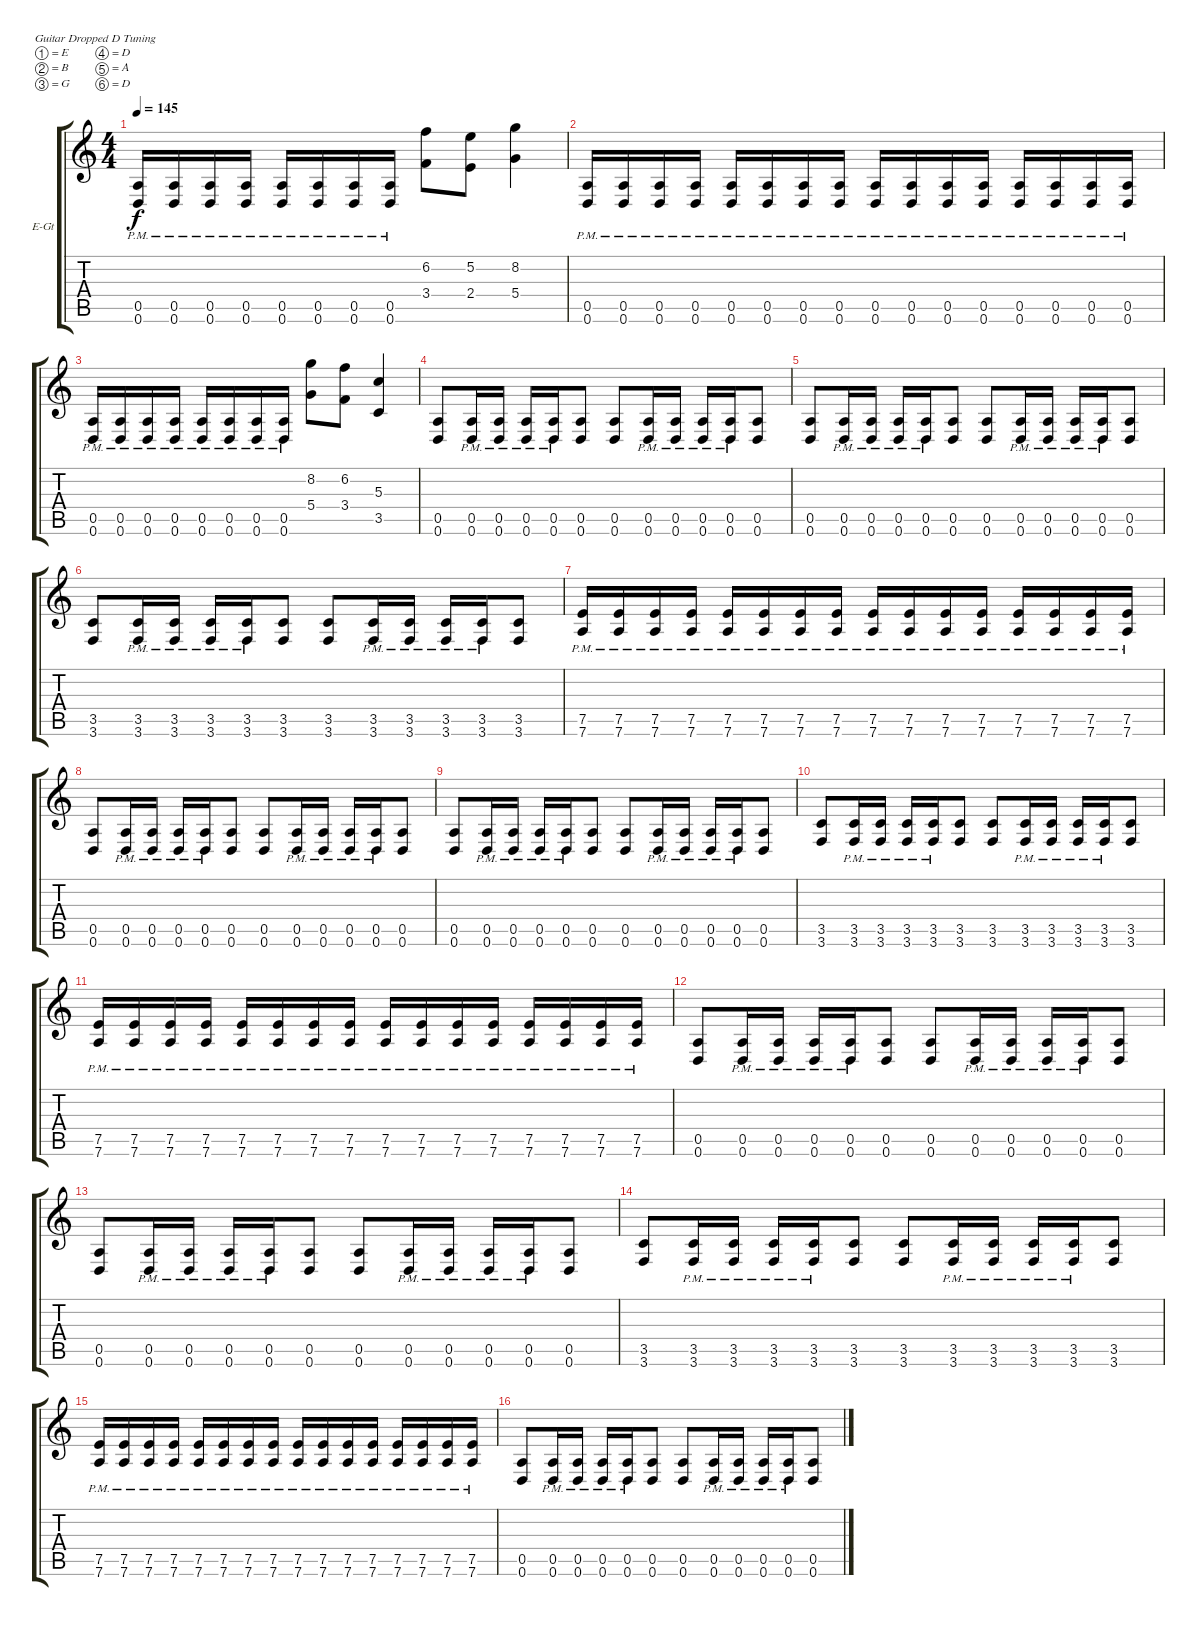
\bracketExtendMode groupsimilarinstruments
\firstSystemTrackNameOrientation horizontal
\otherSystemsTrackNameOrientation horizontal
\track ("Spur 2" "E-Gt") {instrument distortionguitar}
\staff {score tabs}
\tuning (E4 B3 G3 D3 A2 D2)
\ts (4 4)
\tempo 145
\clef g2
\ks c
(0.5{pm} 0.6{pm}).16{dy f} (0.5{pm} 0.6{pm}).16 (0.5{pm} 0.6{pm}).16 (0.5{pm} 0.6{pm}).16 (0.5{pm} 0.6{pm}).16 (0.5{pm} 0.6{pm}).16 (0.5{pm} 0.6{pm}).16 (0.5{pm} 0.6{pm}).16 (6.2 3.4).8 (5.2 2.4).8 (8.2 5.4).4 |
(0.5{pm} 0.6{pm}).16 (0.5{pm} 0.6{pm}).16 (0.5{pm} 0.6{pm}).16 (0.5{pm} 0.6{pm}).16 (0.5{pm} 0.6{pm}).16 (0.5{pm} 0.6{pm}).16 (0.5{pm} 0.6{pm}).16 (0.5{pm} 0.6{pm}).16 (0.5{pm} 0.6{pm}).16 (0.5{pm} 0.6{pm}).16 (0.5{pm} 0.6{pm}).16 (0.5{pm} 0.6{pm}).16 (0.5{pm} 0.6{pm}).16 (0.5{pm} 0.6{pm}).16 (0.5{pm} 0.6{pm}).16 (0.5{pm} 0.6{pm}).16 |
(0.5{pm} 0.6{pm}).16 (0.5{pm} 0.6{pm}).16 (0.5{pm} 0.6{pm}).16 (0.5{pm} 0.6{pm}).16 (0.5{pm} 0.6{pm}).16 (0.5{pm} 0.6{pm}).16 (0.5{pm} 0.6{pm}).16 (0.5{pm} 0.6{pm}).16 (8.2 5.4).8 (6.2 3.4).8 (5.3 3.5).4 |
(0.5 0.6).8 (0.5{pm} 0.6{pm}).16 (0.5{pm} 0.6{pm}).16 (0.5{pm} 0.6{pm}).16 (0.5{pm} 0.6{pm}).16 (0.5 0.6).8 (0.5 0.6).8 (0.5{pm} 0.6{pm}).16 (0.5{pm} 0.6{pm}).16 (0.5{pm} 0.6{pm}).16 (0.5{pm} 0.6{pm}).16 (0.5 0.6).8 |
(0.5 0.6).8 (0.5{pm} 0.6{pm}).16 (0.5{pm} 0.6{pm}).16 (0.5{pm} 0.6{pm}).16 (0.5{pm} 0.6{pm}).16 (0.5 0.6).8 (0.5 0.6).8 (0.5{pm} 0.6{pm}).16 (0.5{pm} 0.6{pm}).16 (0.5{pm} 0.6{pm}).16 (0.5{pm} 0.6{pm}).16 (0.5 0.6).8 |
(3.5 3.6).8 (3.5{pm} 3.6{pm}).16 (3.5{pm} 3.6{pm}).16 (3.5{pm} 3.6{pm}).16 (3.5{pm} 3.6{pm}).16 (3.5 3.6).8 (3.5 3.6).8 (3.5{pm} 3.6{pm}).16 (3.5{pm} 3.6{pm}).16 (3.5{pm} 3.6{pm}).16 (3.5{pm} 3.6{pm}).16 (3.5 3.6).8 |
(7.5{pm} 7.6{pm}).16 (7.5{pm} 7.6{pm}).16 (7.5{pm} 7.6{pm}).16 (7.5{pm} 7.6{pm}).16 (7.5{pm} 7.6{pm}).16 (7.5{pm} 7.6{pm}).16 (7.5{pm} 7.6{pm}).16 (7.5{pm} 7.6{pm}).16 (7.5{pm} 7.6{pm}).16 (7.5{pm} 7.6{pm}).16 (7.5{pm} 7.6{pm}).16 (7.5{pm} 7.6{pm}).16 (7.5{pm} 7.6{pm}).16 (7.5{pm} 7.6{pm}).16 (7.5{pm} 7.6{pm}).16 (7.5{pm} 7.6{pm}).16 |
(0.5 0.6).8 (0.5{pm} 0.6{pm}).16 (0.5{pm} 0.6{pm}).16 (0.5{pm} 0.6{pm}).16 (0.5{pm} 0.6{pm}).16 (0.5 0.6).8 (0.5 0.6).8 (0.5{pm} 0.6{pm}).16 (0.5{pm} 0.6{pm}).16 (0.5{pm} 0.6{pm}).16 (0.5{pm} 0.6{pm}).16 (0.5 0.6).8 |
(0.5 0.6).8 (0.5{pm} 0.6{pm}).16 (0.5{pm} 0.6{pm}).16 (0.5{pm} 0.6{pm}).16 (0.5{pm} 0.6{pm}).16 (0.5 0.6).8 (0.5 0.6).8 (0.5{pm} 0.6{pm}).16 (0.5{pm} 0.6{pm}).16 (0.5{pm} 0.6{pm}).16 (0.5{pm} 0.6{pm}).16 (0.5 0.6).8 |
(3.5 3.6).8 (3.5{pm} 3.6{pm}).16 (3.5{pm} 3.6{pm}).16 (3.5{pm} 3.6{pm}).16 (3.5{pm} 3.6{pm}).16 (3.5 3.6).8 (3.5 3.6).8 (3.5{pm} 3.6{pm}).16 (3.5{pm} 3.6{pm}).16 (3.5{pm} 3.6{pm}).16 (3.5{pm} 3.6{pm}).16 (3.5 3.6).8 |
(7.5{pm} 7.6{pm}).16 (7.5{pm} 7.6{pm}).16 (7.5{pm} 7.6{pm}).16 (7.5{pm} 7.6{pm}).16 (7.5{pm} 7.6{pm}).16 (7.5{pm} 7.6{pm}).16 (7.5{pm} 7.6{pm}).16 (7.5{pm} 7.6{pm}).16 (7.5{pm} 7.6{pm}).16 (7.5{pm} 7.6{pm}).16 (7.5{pm} 7.6{pm}).16 (7.5{pm} 7.6{pm}).16 (7.5{pm} 7.6{pm}).16 (7.5{pm} 7.6{pm}).16 (7.5{pm} 7.6{pm}).16 (7.5{pm} 7.6{pm}).16 |
(0.5 0.6).8 (0.5{pm} 0.6{pm}).16 (0.5{pm} 0.6{pm}).16 (0.5{pm} 0.6{pm}).16 (0.5{pm} 0.6{pm}).16 (0.5 0.6).8 (0.5 0.6).8 (0.5{pm} 0.6{pm}).16 (0.5{pm} 0.6{pm}).16 (0.5{pm} 0.6{pm}).16 (0.5{pm} 0.6{pm}).16 (0.5 0.6).8 |
(0.5 0.6).8 (0.5{pm} 0.6{pm}).16 (0.5{pm} 0.6{pm}).16 (0.5{pm} 0.6{pm}).16 (0.5{pm} 0.6{pm}).16 (0.5 0.6).8 (0.5 0.6).8 (0.5{pm} 0.6{pm}).16 (0.5{pm} 0.6{pm}).16 (0.5{pm} 0.6{pm}).16 (0.5{pm} 0.6{pm}).16 (0.5 0.6).8 |
(3.5 3.6).8 (3.5{pm} 3.6{pm}).16 (3.5{pm} 3.6{pm}).16 (3.5{pm} 3.6{pm}).16 (3.5{pm} 3.6{pm}).16 (3.5 3.6).8 (3.5 3.6).8 (3.5{pm} 3.6{pm}).16 (3.5{pm} 3.6{pm}).16 (3.5{pm} 3.6{pm}).16 (3.5{pm} 3.6{pm}).16 (3.5 3.6).8 |
(7.5{pm} 7.6{pm}).16 (7.5{pm} 7.6{pm}).16 (7.5{pm} 7.6{pm}).16 (7.5{pm} 7.6{pm}).16 (7.5{pm} 7.6{pm}).16 (7.5{pm} 7.6{pm}).16 (7.5{pm} 7.6{pm}).16 (7.5{pm} 7.6{pm}).16 (7.5{pm} 7.6{pm}).16 (7.5{pm} 7.6{pm}).16 (7.5{pm} 7.6{pm}).16 (7.5{pm} 7.6{pm}).16 (7.5{pm} 7.6{pm}).16 (7.5{pm} 7.6{pm}).16 (7.5{pm} 7.6{pm}).16 (7.5{pm} 7.6{pm}).16 |
(0.5 0.6).8 (0.5{pm} 0.6{pm}).16 (0.5{pm} 0.6{pm}).16 (0.5{pm} 0.6{pm}).16 (0.5{pm} 0.6{pm}).16 (0.5 0.6).8 (0.5 0.6).8 (0.5{pm} 0.6{pm}).16 (0.5{pm} 0.6{pm}).16 (0.5{pm} 0.6{pm}).16 (0.5{pm} 0.6{pm}).16 (0.5 0.6).8
